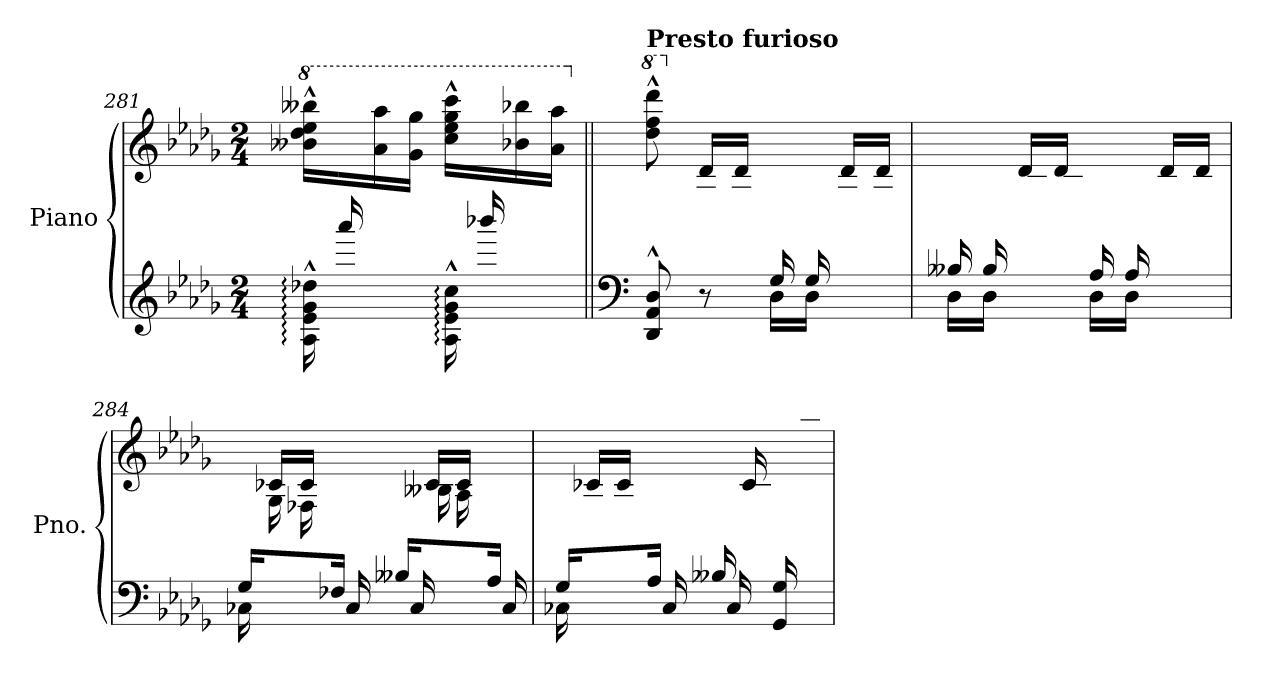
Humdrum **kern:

**kern	**kern
*part1	*part1
*staff2	*staff1
*I"Piano	*
*I'Pno.	*
*clefG2	*clefG2
*k[b-e-a-d-g-]	*k[b-e-a-d-g-]
*D-:	*D-:
*M2/4	*M2/4
=281	=281
*^	*
*	*	*8va
16ryy	16A-\:^^ 16e-\:^^ 16g-\:^^ 16dd-X\:^^	16bb--X\^^ 16ddd-\^^ 16eee-\^^ 16bbb--X\^^LL
16aaa-/	8.ryy	16ryy
8.ryy	.	16aa-\ 16aaa-\
.	.	16gg-\ 16ggg-\JJ
.	16A-\:^^ 16e-\:^^ 16g-\:^^ 16cc\:^^	16ccc\^^ 16eee-\^^ 16ggg-\^^ 16cccc\^^LL
16bbb-X/	8.ryy	16ryy
8ryy	.	16bb-X\ 16bbb-\
.	.	16aa-\ 16aaa-\JJ
!!LO:LB:g=z
=282||	=282||	=282||
*clefF4	*	*
*	*	*X8va
*	*	*8va
*	*	*^
!	!	!LO:TX:a:B:t=Presto furioso	!
4ryy	8DD-/^^ 8AA-/^^ 8D-/^^	8ddd-\^^ 8fff\^^ 8dddd-\^^	8ryy
*	*	*X8va	*
.	8r	16d-/LL	16A-\LL
.	.	16d-/JJ	16A-\JJ
16G-/LL	16D-\LL	8ryy	8ryy
16G-/	16D-\JJ	.	.
8ryy	8ryy	16d-/LL	16A-\
.	.	16d-/JJ	16A-\JJ
=283	=283	=283	=283
16B--X/LL	16D-\LL	8ryy	8ryy
16B--/	16D-\JJ	.	.
8ryy	8ryy	16d-/LL	16c-X\
.	.	16d-/JJ	16c-\JJ
16A-/LL	16D-\LL	8ryy	8ryy
16A-/	16D-\JJ	.	.
8ryy	8ryy	16d-/LL	16B--\
.	.	16d-/JJ	16B--\JJ
=284	=284	=284	=284
16G-/LL	16C-X\	16ryy	16ryy
8ryy	8ryy	16c-X/LL	16G-\
.	.	16c-/JJ	16F-X\
16F-/JJ	16C-/	8ryy	8ryy
16B--X/LL	16C-/	.	.
8ryy	8ryy	16c-/LL	16B--\
.	.	16c-/JJ	16A-\
16A-/JJ	16C-/	16ryy	16ryy
=285	=285	=285	=285
*	*	*	*^
16G-/LL	16C-X\	16ryy	16ryy	4..ryy
8ryy	8ryy	16c-X/LL	16G-\	.
.	.	16c-/JJ	16A-\	.
16A-/JJ	16C-/	8ryy	8ryy	.
16B--X/LL	16C-/	.	.	.
16ryy	16ryy	16c-/	16B--\JJ	.
8ryy	16GG-/ 16G-/LL	8ryy	8ryy	.
.	16ryy	.	.	16b--X\ 16ee-\ 16bb--X\JJ
*v	*v	*	*	*
*	*v	*v	*v
=	=
*-	*-
